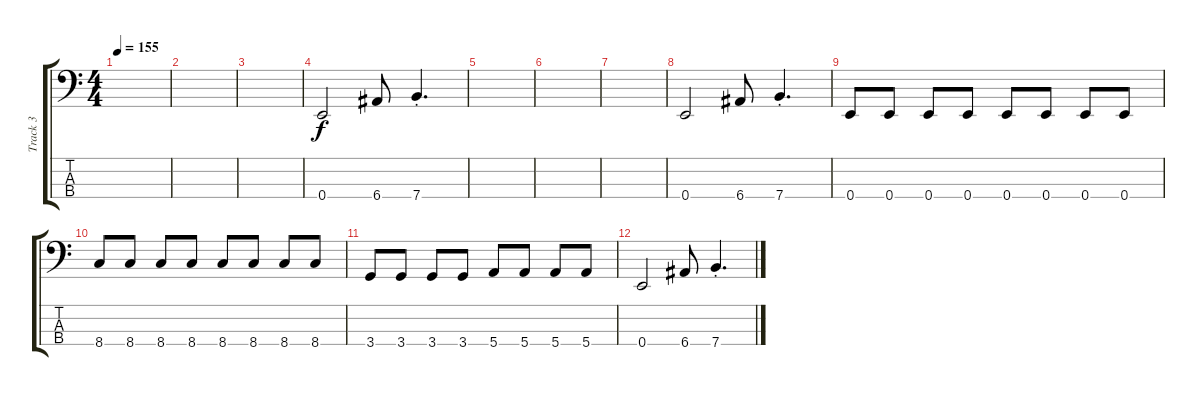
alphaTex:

\track ("Track 3" "Track 3") {instrument electricbassfinger}
\staff {score tabs}
\tuning (G2 D2 A1 E1) {hide}
\ts (4 4)
\tempo 155
\clef f4
\ks c
|
|
|
0.4.2 6.4.8 7.4{st}.4{d} |
|
|
|
0.4.2 6.4.8 7.4{st}.4{d} |
0.4.8 0.4.8 0.4.8 0.4.8 0.4.8 0.4.8 0.4.8 0.4.8 |
8.4.8 8.4.8 8.4.8 8.4.8 8.4.8 8.4.8 8.4.8 8.4.8 |
3.4.8 3.4.8 3.4.8 3.4.8 5.4.8 5.4.8 5.4.8 5.4.8 |
0.4.2 6.4.8 7.4{st}.4{d}
